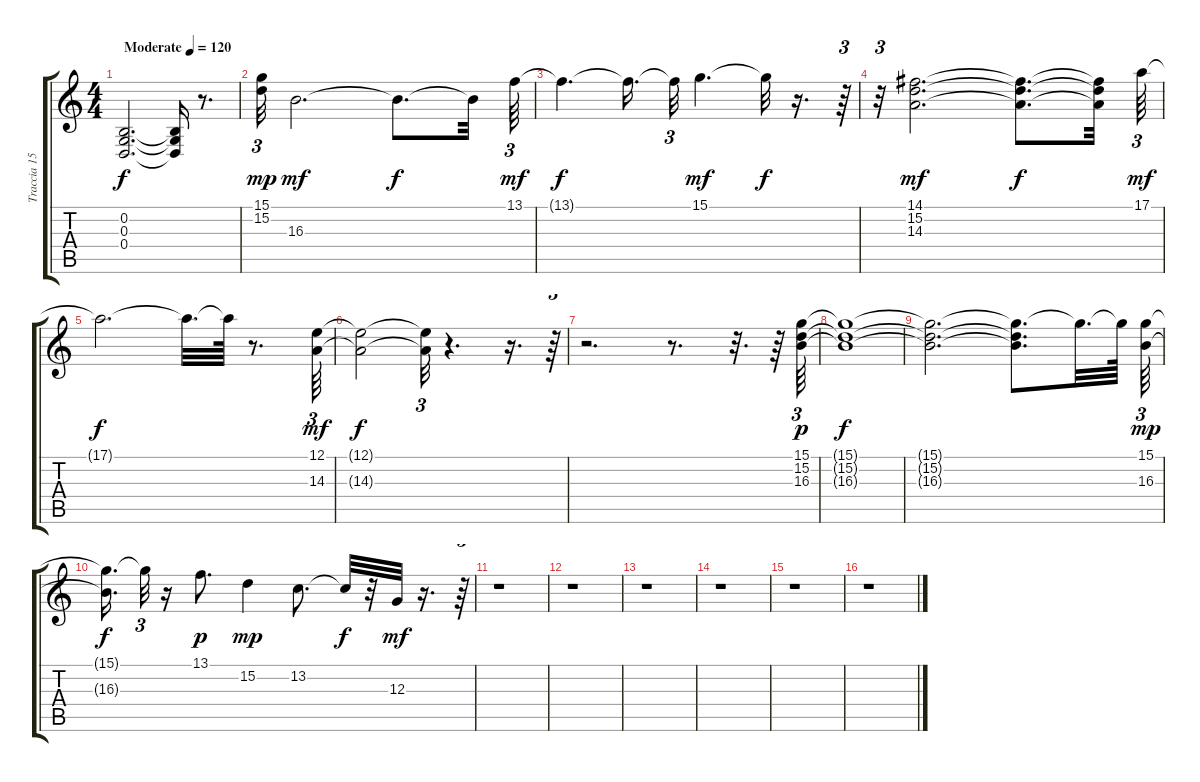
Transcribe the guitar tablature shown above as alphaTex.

\track ("Traccia 15" "Traccia 15") {instrument electricgrandpiano}
\staff {score tabs}
\tuning (E4 B3 G3 D3 A2 E2) {hide}
\ts (4 4)
\tempo (120 "Moderate")
\clef g2
\ks c
(0.2 0.3 0.4).2{d dy f instrument electricgrandpiano} (0.2{t} 0.3{t} 0.4{t}).16 r.8{d} |
(15.1 15.2).32{tu (3 2) dy mp} 16.3.2{d dy mf} 16.3{t}.8{d dy f} 16.3{t}.32 13.1.64{tu (3 2) dy mf} |
13.1{t}.4{d dy f} 13.1{t}.16{d} 13.1{t}.32{tu (3 2)} 15.1.4{d dy mf} 15.1{t}.32{dy f} r.16{d} r.64{tu (3 2)} |
r.32{tu (3 2)} (14.1 15.2 14.3).2{d dy mf} (14.1{t} 15.2{t} 14.3{t}).8{d dy f} (14.1{t} 15.2{t} 14.3{t}).32 17.1.64{tu (3 2) dy mf} |
17.1{t}.2{d dy f} 17.1{t}.32{d} 17.1{t}.64 r.8{d} (12.1 14.3).64{tu (3 2) dy mf} |
(12.1{t} 14.3{t}).2{dy f} (12.1{t} 14.3{t}).32{tu (3 2)} r.4{d} r.16{d} r.64{tu (3 2)} |
r.2{d} r.8{d} r.32{d} r.64 (15.1 15.2 16.3).64{tu (3 2) dy p} |
(15.1{t} 15.2{t} 16.3{t}).1{dy f} |
(15.1{t} 15.2{t} 16.3{t}).2{d} (15.1{t} 15.2{t} 16.3{t}).8{d} 15.1{t}.32{d} 15.1{t}.64 (15.1 16.3).64{tu (3 2) dy mp} |
(15.1{t} 16.3{t}).16{d dy f} 15.1{t}.32{tu (3 2)} r.16 13.1.8{d dy p} 15.2.4{dy mp} 13.2.8{d} 13.2{t}.32{dy f} r.32 12.3.32{dy mf} r.16{d} r.64{tu (3 2)} |
r.1 |
r.1 |
r.1 |
r.1 |
r.1 |
r.1
